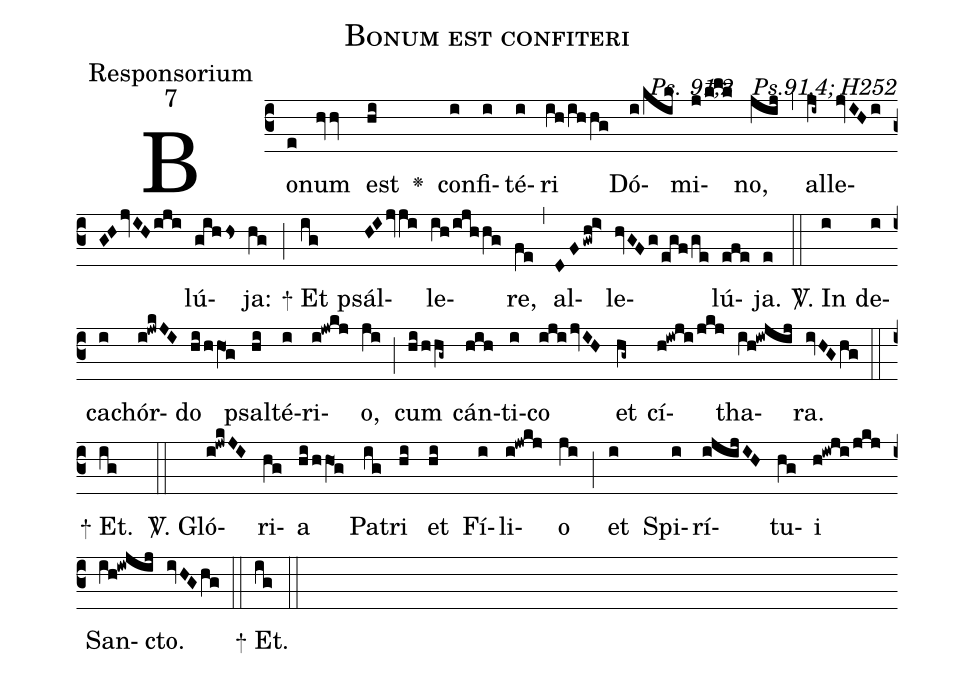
name:Bonum est confiteri;
office-part:Responsorium;
mode:7;
commentary:ꝶ Ps. 91,2 ꝟ Ps.91,4; H252;
%%
(c3)Bo(e)num(hvv) est(hi) <v>\greheightstar</v>()
con(i)fi(i)té(i)ri(ih/ih/hg) Dó(i/kik)mi(j/klk)no,(jij) (,)
al(ji~)le(jvIHiGHjvIHiji)lú(gihhs)ja:(hg) (;)

+
Et(ig)  psál(HIjvji)le(ih/ijh/hg)re,(fe) (,)
al(DFgwh!i>)le(hvGFg/egf/ge)lú(efe)ja.(e) (::)

<sp>V/</sp>.
In(i) de(i)ca(i)chór(i!jwkJI)do(hi/hhO1g) psal(hi)té(i)ri(i!jwkj)o,(ji) (;)
cum(hi/hhg~) cán(hih)ti(i)co(ijijvIH) et(hg~) cí(h!iwji/jkj)tha(ih!iwjij)ra.(ivHGhg) (::)

+ Et.(ig) (::)

<sp>V/</sp>.
Gló(i!jwkJI)ri(hg)a(hi/hhO1g)
Pa(ig)tri(hi) et(hi) Fí(i)li(i!jwkj)o(ji) (;)
et(i) Spi(i)rí(i!@jijIH)tu(hg)i(h!iwji/jkj)
San(ih!iw!@jij)cto.(ivHGhg) (::)

+ Et.(ig) (::)
